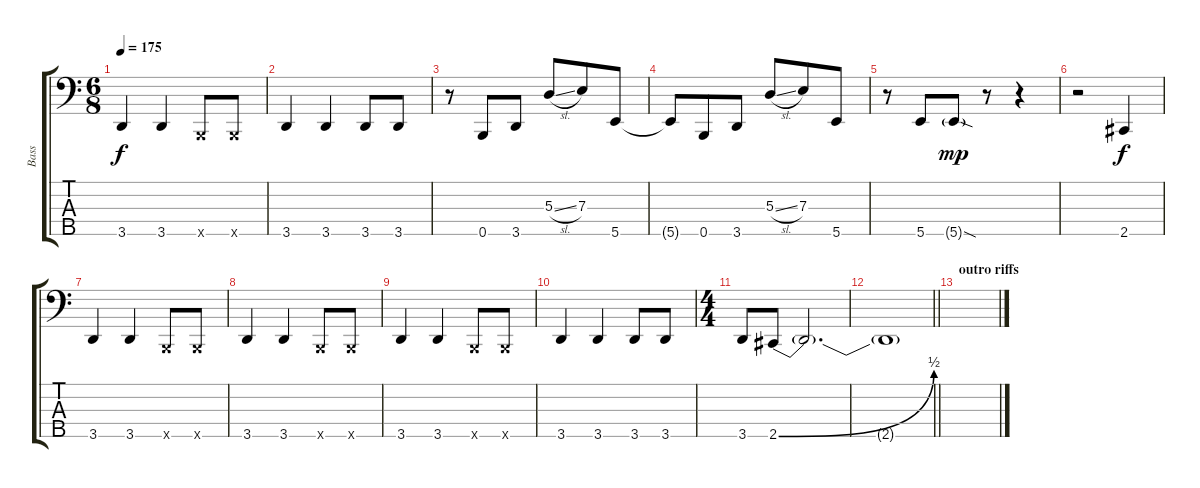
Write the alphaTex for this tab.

\track ("Bass" "Bass") {instrument electricbassfinger}
\staff {score tabs}
\tuning (G2 D2 A1 E1 B0) {hide}
\ts (6 8)
\tempo 175
\clef f4
\ks c
3.5.4{dy f} 3.5.4 0.5{x}.8 0.5{x}.8 |
3.5.4 3.5.4 3.5.8 3.5.8 |
r.8 0.5.8 3.5.8 5.3{sl}.8 7.3.8 5.5.8 |
5.5{t}.8 0.5.8 3.5.8 5.3{sl}.8 7.3.8 5.5.8 |
r.8 5.5.8 5.5{sod g}.8{dy mp} r.8 r.4 |
r.2 2.5.4{dy f} |
3.5.4 3.5.4 0.5{x}.8 0.5{x}.8 |
3.5.4 3.5.4 0.5{x}.8 0.5{x}.8 |
3.5.4 3.5.4 0.5{x}.8 0.5{x}.8 |
3.5.4 3.5.4 3.5.8 3.5.8 |
\ts (4 4)
3.5.8 2.5{be (bend 0 0 60 2)}.8 2.5{t}.2{d} |
\barLineRight lightlight
2.5{t}.1 |
\section ("" "outro riffs")
